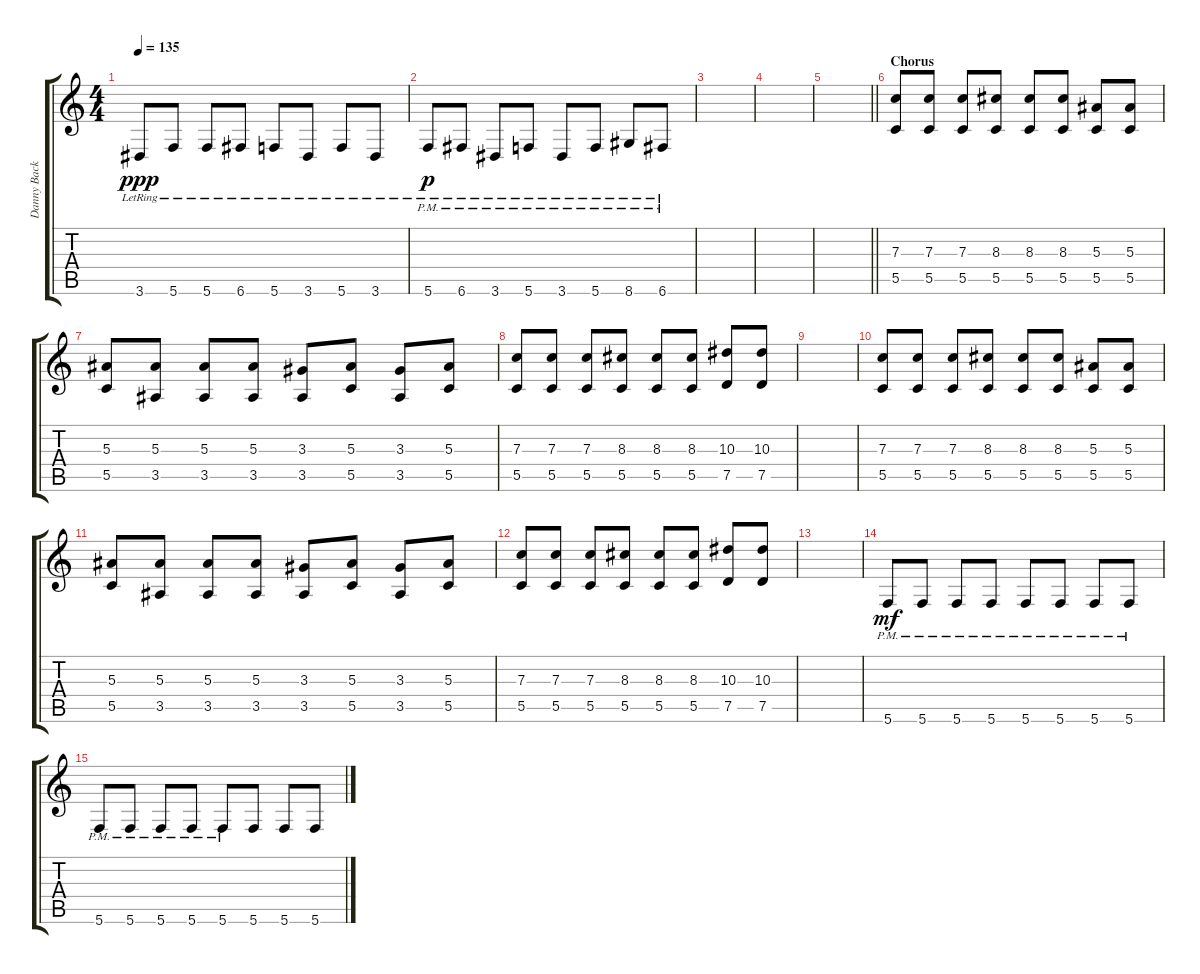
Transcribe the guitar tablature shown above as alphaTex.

\track ("Danny Backing" "Danny Back") {instrument distortionguitar}
\staff {score tabs}
\tuning (D4 A3 F3 C3 G2 C2) {hide}
\ts (4 4)
\tempo 135
\clef g2
\ks c
3.6{lr}.8{dy ppp} 5.6{lr}.8 5.6{lr}.8 6.6{lr}.8 5.6{lr}.8 3.6{lr}.8 5.6{lr}.8 3.6{lr}.8 |
5.6{pm lr}.8{dy p} 6.6{pm lr}.8 3.6{pm lr}.8 5.6{pm lr}.8 3.6{pm lr}.8 5.6{pm lr}.8 8.6{pm lr}.8 6.6{pm lr}.8 |
|
|
\barLineRight lightlight
|
\section ("" "Chorus")
(7.3 5.5).8{volume 8 balance 6} (7.3 5.5).8 (7.3 5.5).8 (8.3 5.5).8 (8.3 5.5).8 (8.3 5.5).8 (5.3 5.5).8 (5.3 5.5).8 |
(5.3 5.5).8 (5.3 3.5).8 (5.3 3.5).8 (5.3 3.5).8 (3.3 3.5).8 (5.3 5.5).8 (3.3 3.5).8 (5.3 5.5).8 |
(7.3 5.5).8 (7.3 5.5).8 (7.3 5.5).8 (8.3 5.5).8 (8.3 5.5).8 (8.3 5.5).8 (10.3 7.5).8 (10.3 7.5).8 |
|
(7.3 5.5).8 (7.3 5.5).8 (7.3 5.5).8 (8.3 5.5).8 (8.3 5.5).8 (8.3 5.5).8 (5.3 5.5).8 (5.3 5.5).8 |
(5.3 5.5).8 (5.3 3.5).8 (5.3 3.5).8 (5.3 3.5).8 (3.3 3.5).8 (5.3 5.5).8 (3.3 3.5).8 (5.3 5.5).8 |
(7.3 5.5).8 (7.3 5.5).8 (7.3 5.5).8 (8.3 5.5).8 (8.3 5.5).8 (8.3 5.5).8 (10.3 7.5).8 (10.3 7.5).8 |
|
5.6{pm}.8{dy mf} 5.6{pm}.8 5.6{pm}.8 5.6{pm}.8 5.6{pm}.8 5.6{pm}.8 5.6{pm}.8 5.6{pm}.8 |
5.6{pm}.8 5.6{pm}.8 5.6{pm}.8 5.6{pm}.8 5.6{pm}.8 5.6.8 5.6.8 5.6.8
